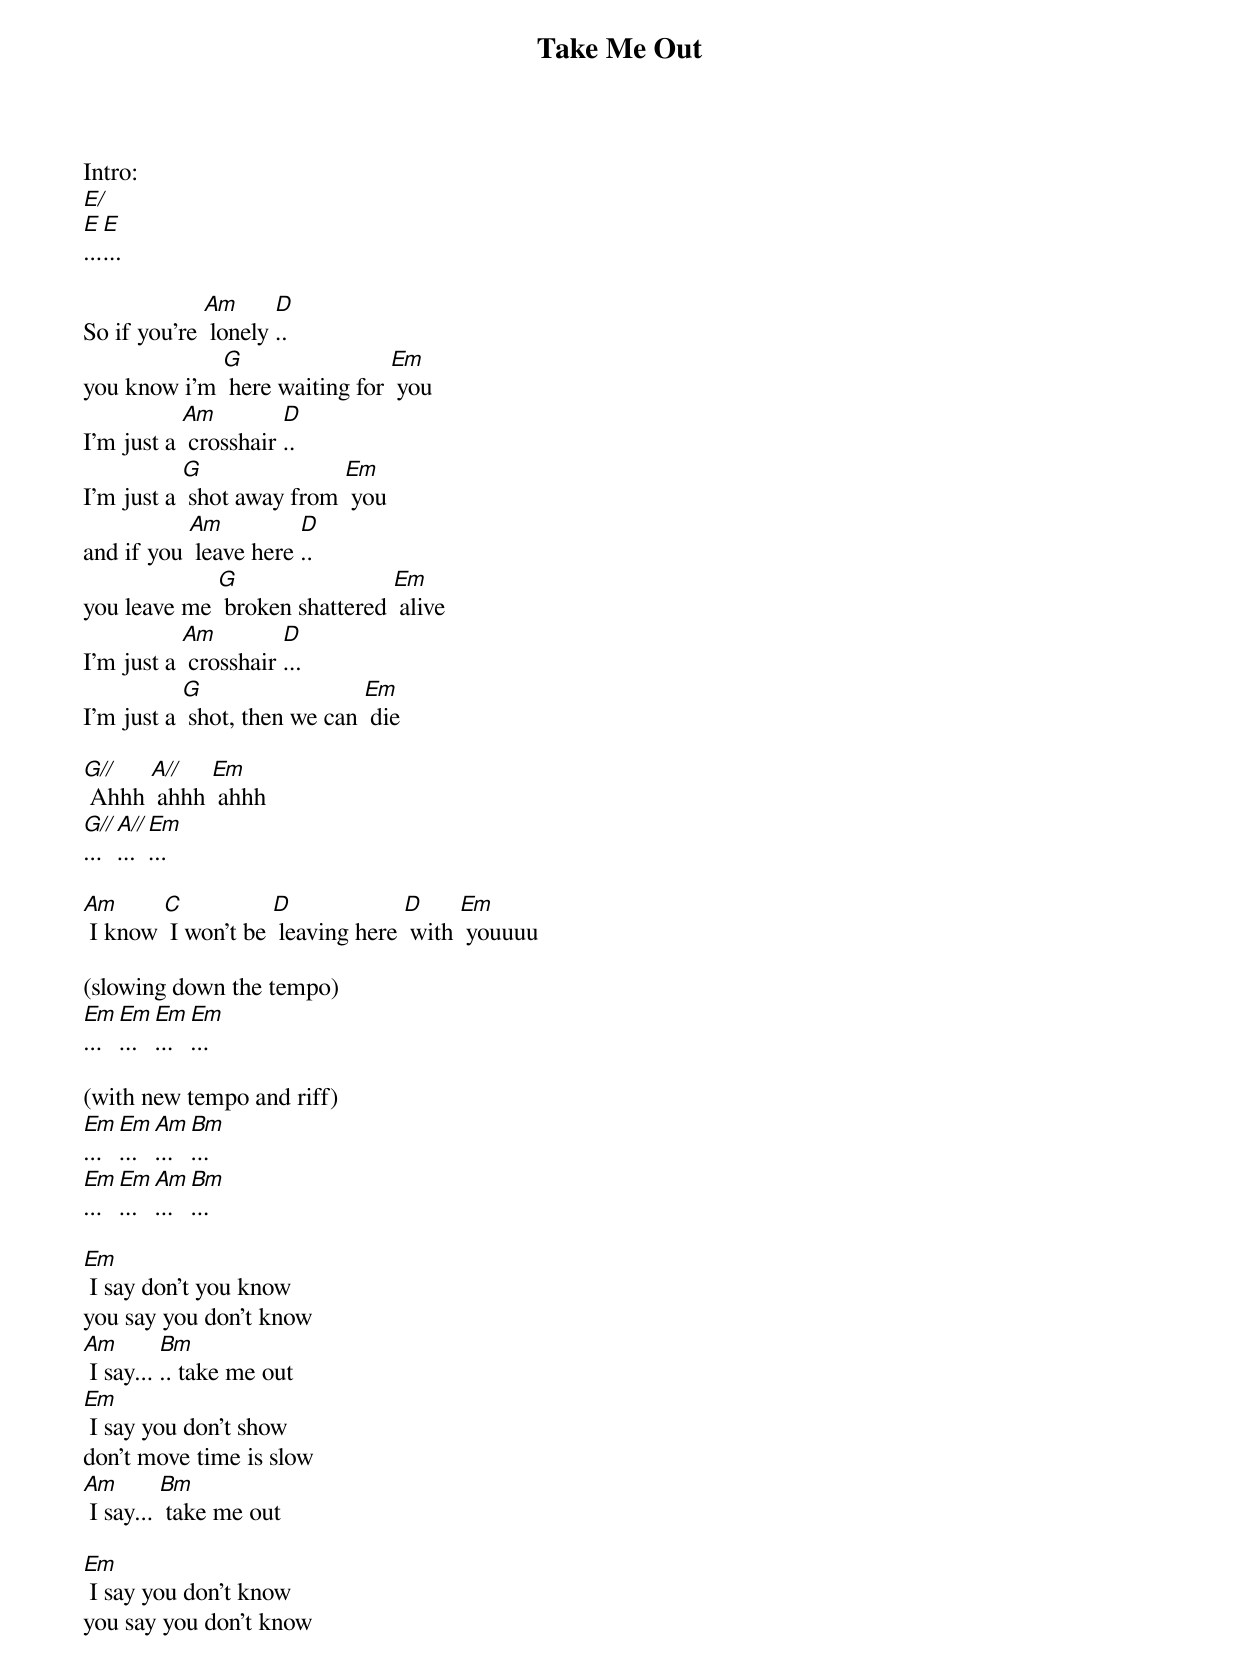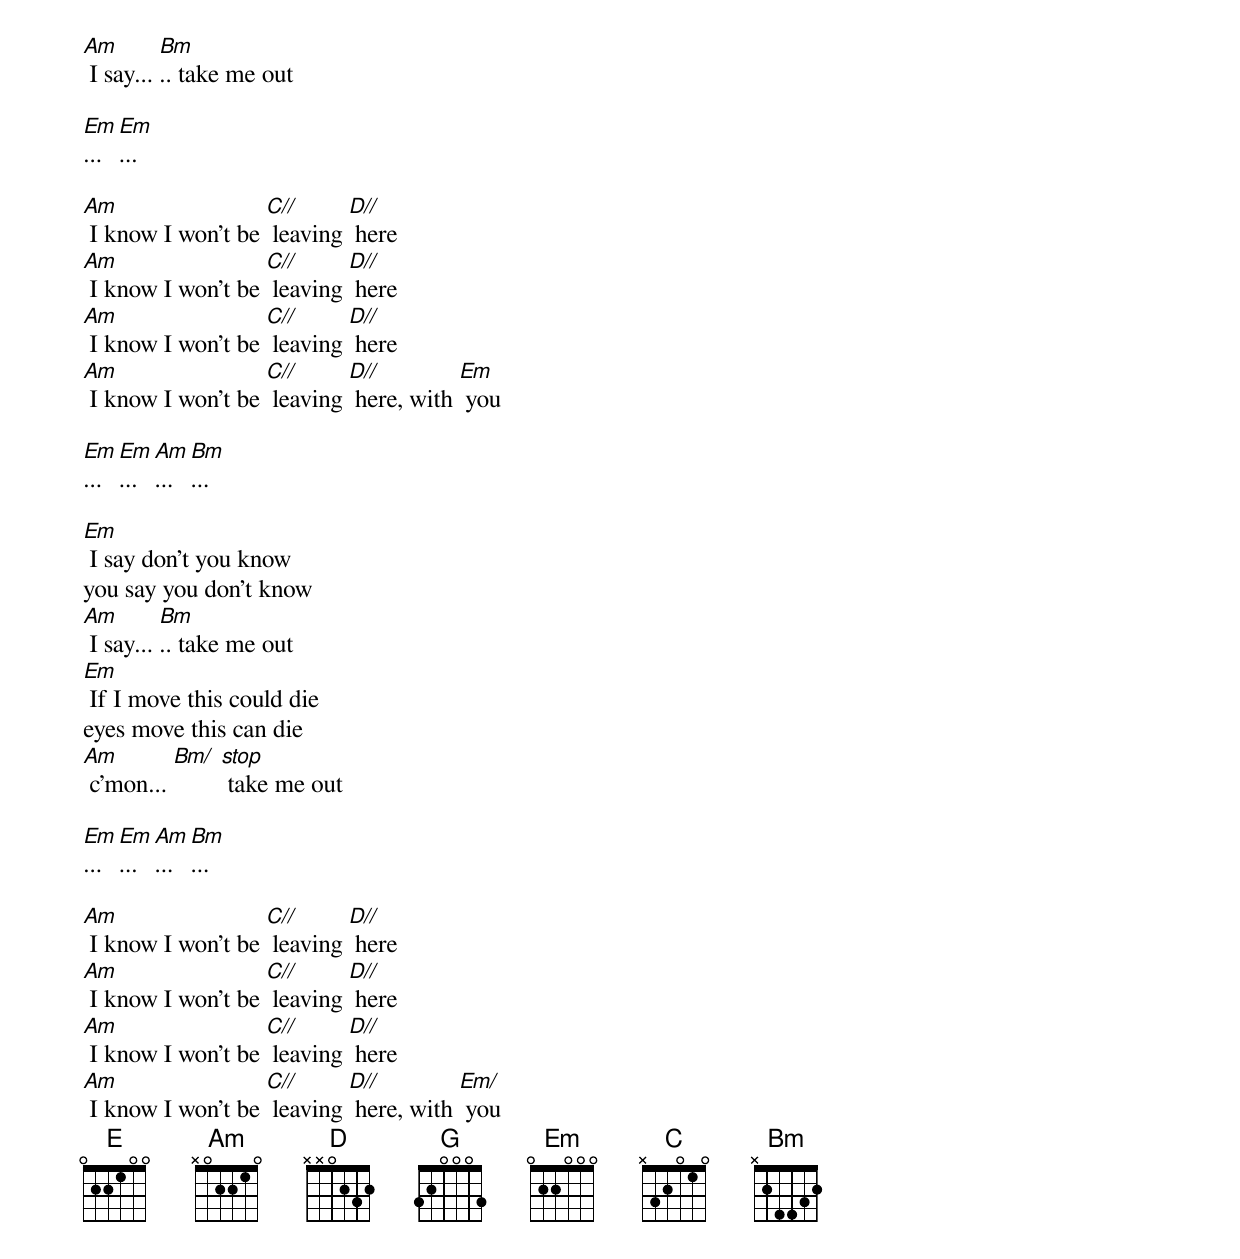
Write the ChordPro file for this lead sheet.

{t:Take Me Out}
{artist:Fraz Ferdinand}
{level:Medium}
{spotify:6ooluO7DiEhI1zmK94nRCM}
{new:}

Intro:
[E/]
[E]...[E]...

So if you're [Am] lonely [D]..
you know i'm [G] here waiting for [Em] you
I'm just a [Am] crosshair [D]..
I'm just a [G] shot away from [Em] you
and if you [Am] leave here [D]..
you leave me [G] broken shattered [Em] alive
I'm just a [Am] crosshair [D]...
I'm just a [G] shot, then we can [Em] die

[G//] Ahhh [A//] ahhh [Em] ahhh
[G//]... [A//]... [Em]...

[Am] I know [C] I won't be [D] leaving here [D] with [Em] youuuu

(slowing down the tempo)
[Em]... [Em]... [Em]... [Em]...

(with new tempo and riff)
[Em]... [Em]... [Am]... [Bm]...
[Em]... [Em]... [Am]... [Bm]...

[Em] I say don't you know
you say you don't know
[Am] I say... [Bm].. take me out
[Em] I say you don't show
don't move time is slow
[Am] I say... [Bm] take me out

[Em] I say you don't know
you say you don't know
[Am] I say... [Bm].. take me out

[Em]... [Em]...

[Am] I know I won't be [C//] leaving [D//] here
[Am] I know I won't be [C//] leaving [D//] here
[Am] I know I won't be [C//] leaving [D//] here
[Am] I know I won't be [C//] leaving [D//] here, with [Em] you

[Em]... [Em]... [Am]... [Bm]...

[Em] I say don't you know
you say you don't know
[Am] I say... [Bm].. take me out
[Em] If I move this could die
eyes move this can die
[Am] c'mon... [Bm/] [stop] take me out

[Em]... [Em]... [Am]... [Bm]...

[Am] I know I won't be [C//] leaving [D//] here
[Am] I know I won't be [C//] leaving [D//] here
[Am] I know I won't be [C//] leaving [D//] here
[Am] I know I won't be [C//] leaving [D//] here, with [Em/] you
